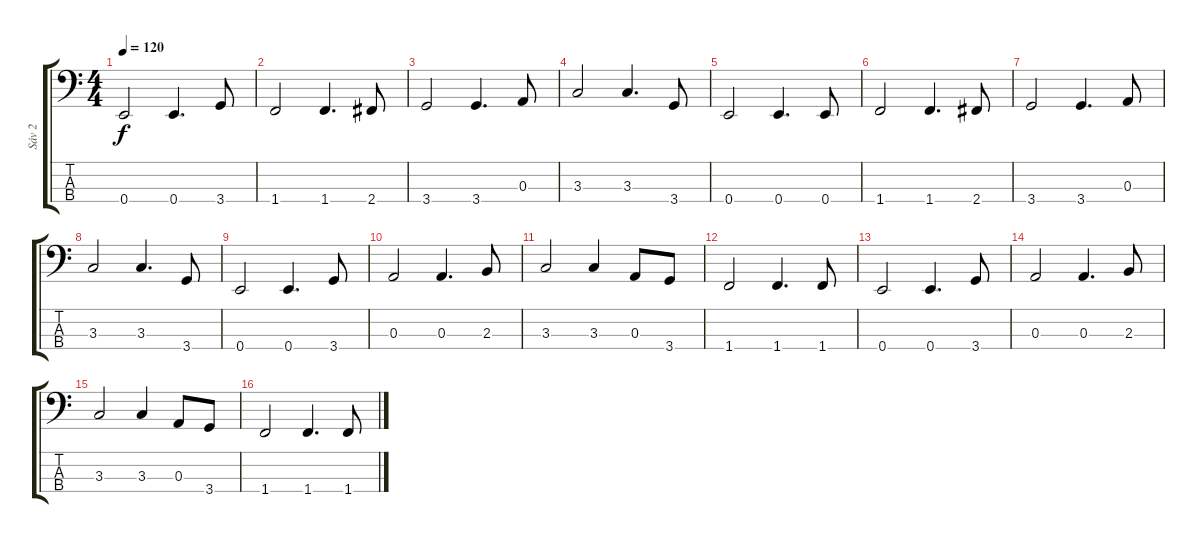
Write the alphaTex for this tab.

\track ("Sáv 2" "Sáv 2") {instrument contrabass}
\staff {score tabs}
\tuning (G2 D2 A1 E1) {hide}
\ts (4 4)
\tempo 120
\clef f4
\ks c
0.4.2{dy f} 0.4.4{d} 3.4.8 |
1.4.2 1.4.4{d} 2.4.8 |
3.4.2 3.4.4{d} 0.3.8 |
3.3.2 3.3.4{d} 3.4.8 |
0.4.2 0.4.4{d} 0.4.8 |
1.4.2 1.4.4{d} 2.4.8 |
3.4.2 3.4.4{d} 0.3.8 |
3.3.2 3.3.4{d} 3.4.8 |
0.4.2 0.4.4{d} 3.4.8 |
0.3.2 0.3.4{d} 2.3.8 |
3.3.2 3.3.4 0.3.8 3.4.8 |
1.4.2 1.4.4{d} 1.4.8 |
0.4.2 0.4.4{d} 3.4.8 |
0.3.2 0.3.4{d} 2.3.8 |
3.3.2 3.3.4 0.3.8 3.4.8 |
1.4.2 1.4.4{d} 1.4.8
